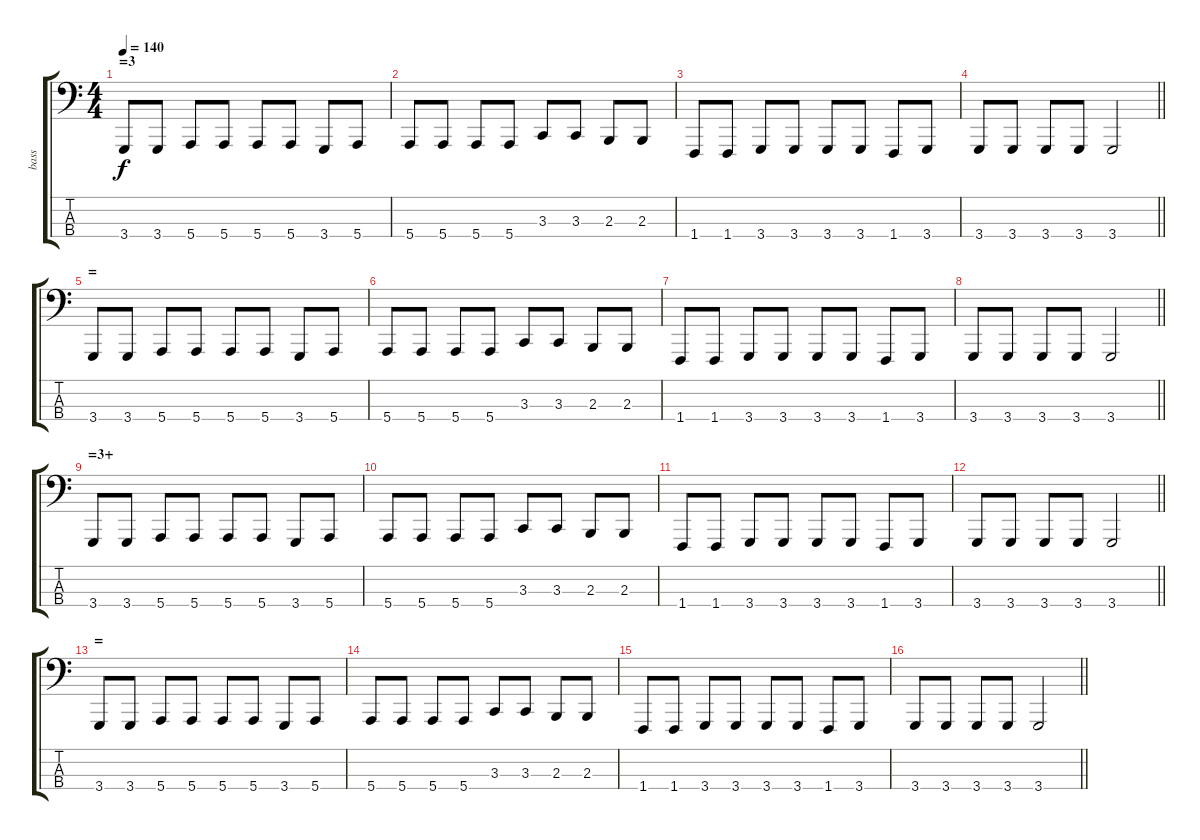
\track ("bass" "bass") {instrument brightacousticpiano}
\staff {score tabs}
\tuning (G2 D2 A1 E1) {hide}
\ts (4 4)
\section ("" "=3")
\tempo 140
\clef f4
\ks c
3.4.8{dy f} 3.4.8 5.4.8 5.4.8 5.4.8 5.4.8 3.4.8 5.4.8 |
5.4.8 5.4.8 5.4.8 5.4.8 3.3.8 3.3.8 2.3.8 2.3.8 |
1.4.8 1.4.8 3.4.8 3.4.8 3.4.8 3.4.8 1.4.8 3.4.8 |
\barLineRight lightlight
3.4.8 3.4.8 3.4.8 3.4.8 3.4.2 |
\section ("" "=")
3.4.8 3.4.8 5.4.8 5.4.8 5.4.8 5.4.8 3.4.8 5.4.8 |
5.4.8 5.4.8 5.4.8 5.4.8 3.3.8 3.3.8 2.3.8 2.3.8 |
1.4.8 1.4.8 3.4.8 3.4.8 3.4.8 3.4.8 1.4.8 3.4.8 |
\barLineRight lightlight
3.4.8 3.4.8 3.4.8 3.4.8 3.4.2 |
\section ("" "=3+")
3.4.8 3.4.8 5.4.8 5.4.8 5.4.8 5.4.8 3.4.8 5.4.8 |
5.4.8 5.4.8 5.4.8 5.4.8 3.3.8 3.3.8 2.3.8 2.3.8 |
1.4.8 1.4.8 3.4.8 3.4.8 3.4.8 3.4.8 1.4.8 3.4.8 |
\barLineRight lightlight
3.4.8 3.4.8 3.4.8 3.4.8 3.4.2 |
\section ("" "=")
3.4.8 3.4.8 5.4.8 5.4.8 5.4.8 5.4.8 3.4.8 5.4.8 |
5.4.8 5.4.8 5.4.8 5.4.8 3.3.8 3.3.8 2.3.8 2.3.8 |
1.4.8 1.4.8 3.4.8 3.4.8 3.4.8 3.4.8 1.4.8 3.4.8 |
\barLineRight lightlight
3.4.8 3.4.8 3.4.8 3.4.8 3.4.2
